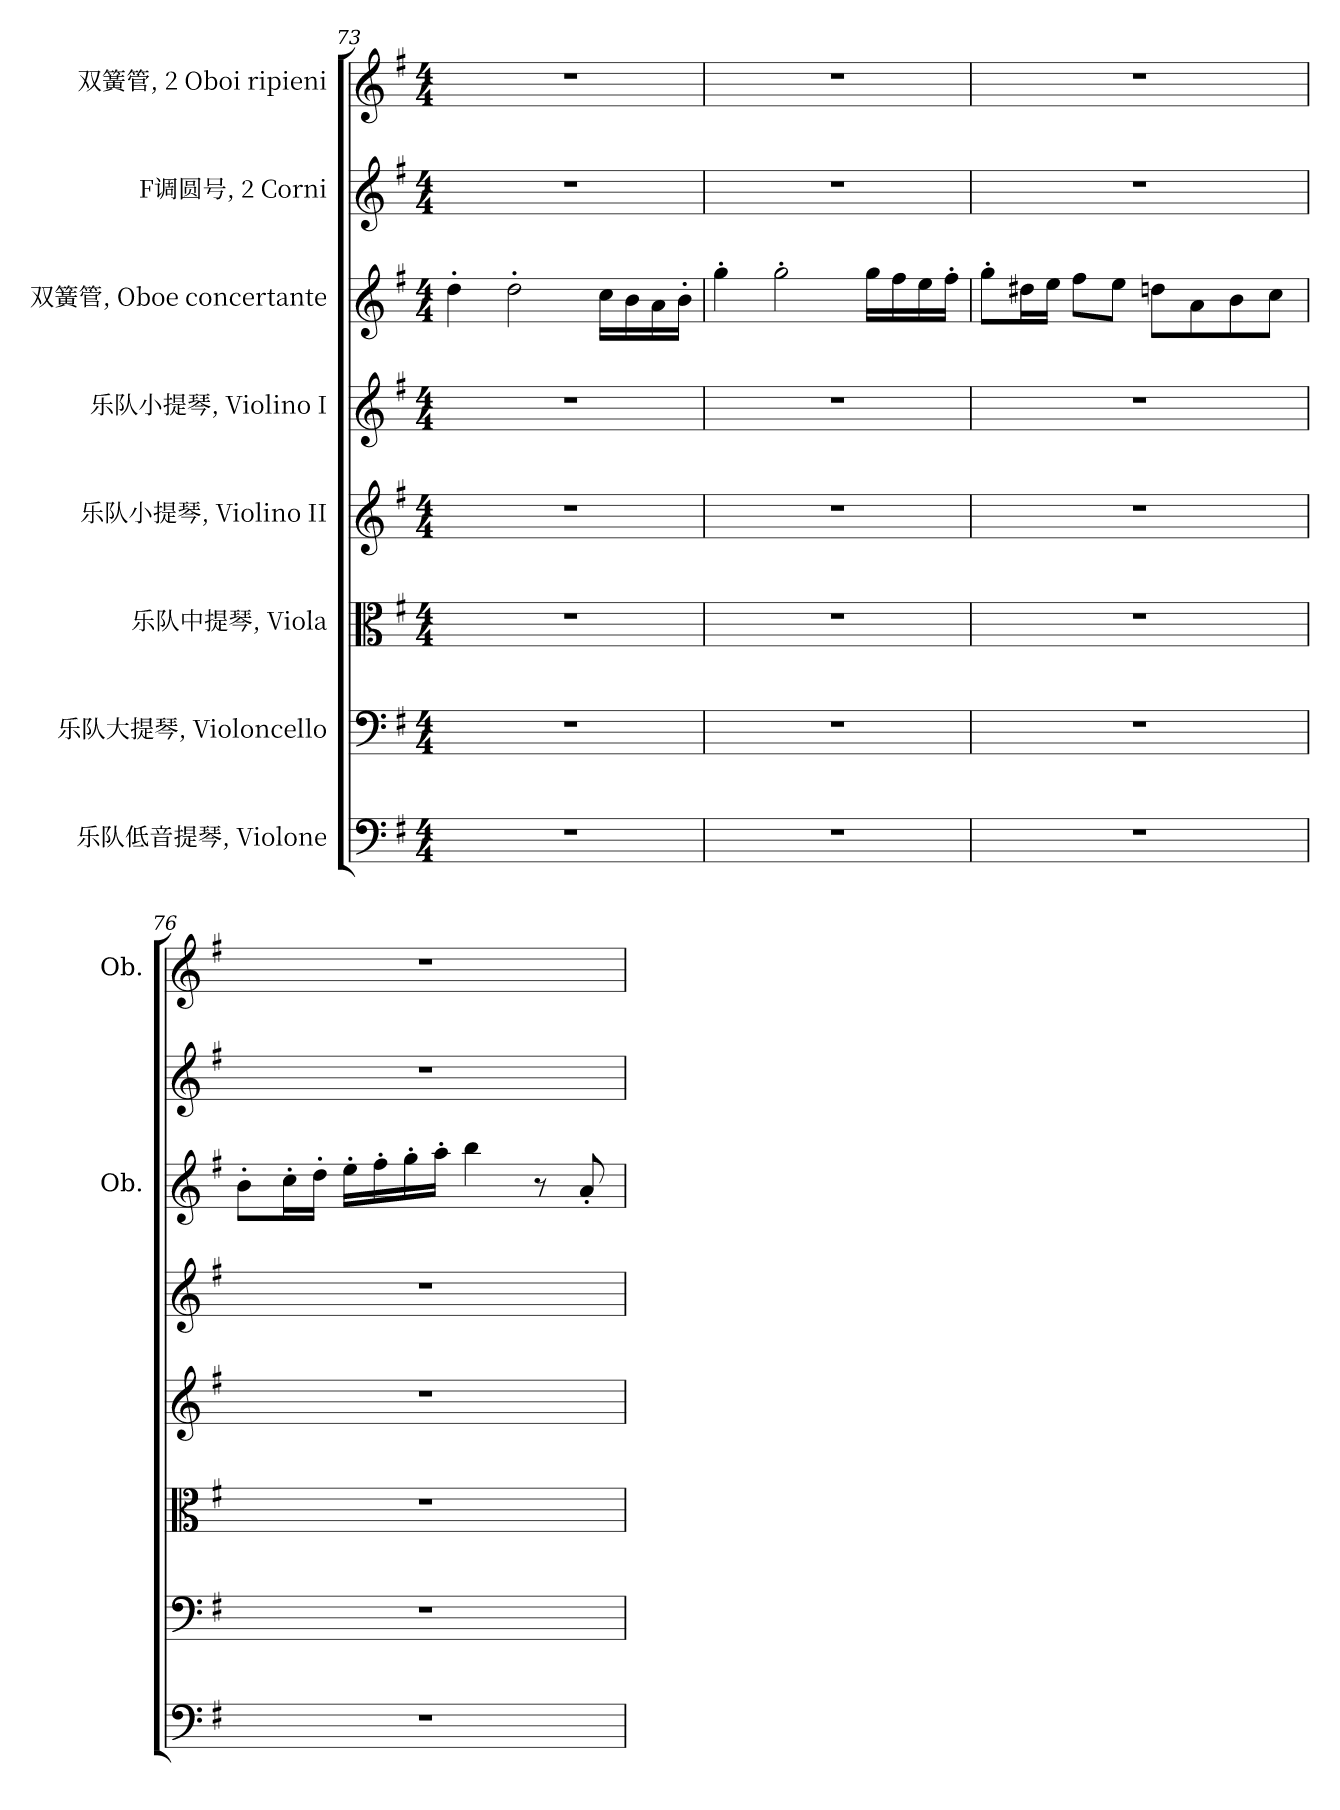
**kern	**kern	**kern	**kern	**kern	**kern	**kern	**kern
*part8	*part7	*part6	*part5	*part4	*part3	*part2	*part1
*staff8	*staff7	*staff6	*staff5	*staff4	*staff3	*staff2	*staff1
*I"乐队低音提琴, Violone	*I"乐队大提琴, Violoncello	*I"乐队中提琴, Viola	*I"乐队小提琴, Violino II	*I"乐队小提琴, Violino I	*I"双簧管, Oboe concertante	*I"F调圆号, 2 Corni	*I"双簧管, 2 Oboi ripieni
*	*	*	*	*	*I'Ob.	*	*I'Ob.
*clefF4	*clefF4	*clefC3	*clefG2	*clefG2	*clefG2	*clefG2	*clefG2
*ITrd7c12	*	*	*	*	*	*ITrd4c7	*
*k[f#]	*k[f#]	*k[f#]	*k[f#]	*k[f#]	*k[f#]	*k[]	*k[f#]
*M4/4	*M4/4	*M4/4	*M4/4	*M4/4	*M4/4	*M4/4	*M4/4
=73	=73	=73	=73	=73	=73	=73	=73
1r	1r	1r	1r	1r	4dd'\	1r	1r
.	.	.	.	.	2dd'\	.	.
.	.	.	.	.	16cc\LL	.	.
.	.	.	.	.	16b\	.	.
.	.	.	.	.	16a\	.	.
.	.	.	.	.	16b'\JJ	.	.
=74	=74	=74	=74	=74	=74	=74	=74
1r	1r	1r	1r	1r	4gg'\	1r	1r
.	.	.	.	.	2gg'\	.	.
.	.	.	.	.	16gg\LL	.	.
.	.	.	.	.	16ff#\	.	.
.	.	.	.	.	16ee\	.	.
.	.	.	.	.	16ff#'\JJ	.	.
!!LO:PB:g=z
=75	=75	=75	=75	=75	=75	=75	=75
1r	1r	1r	1r	1r	8gg'\L	1r	1r
.	.	.	.	.	16dd#X\L	.	.
.	.	.	.	.	16ee\JJ	.	.
.	.	.	.	.	8ff#\L	.	.
.	.	.	.	.	8ee\J	.	.
.	.	.	.	.	8ddn\L	.	.
.	.	.	.	.	8a\	.	.
.	.	.	.	.	8b\	.	.
.	.	.	.	.	8cc\J	.	.
=76	=76	=76	=76	=76	=76	=76	=76
1r	1r	1r	1r	1r	8b'\L	1r	1r
.	.	.	.	.	16cc'\L	.	.
.	.	.	.	.	16dd'\JJ	.	.
.	.	.	.	.	16ee'\LL	.	.
.	.	.	.	.	16ff#'\	.	.
.	.	.	.	.	16gg'\	.	.
.	.	.	.	.	16aa'\JJ	.	.
.	.	.	.	.	4bb\	.	.
.	.	.	.	.	8r	.	.
.	.	.	.	.	8a'/	.	.
=	=	=	=	=	=	=	=
*-	*-	*-	*-	*-	*-	*-	*-
